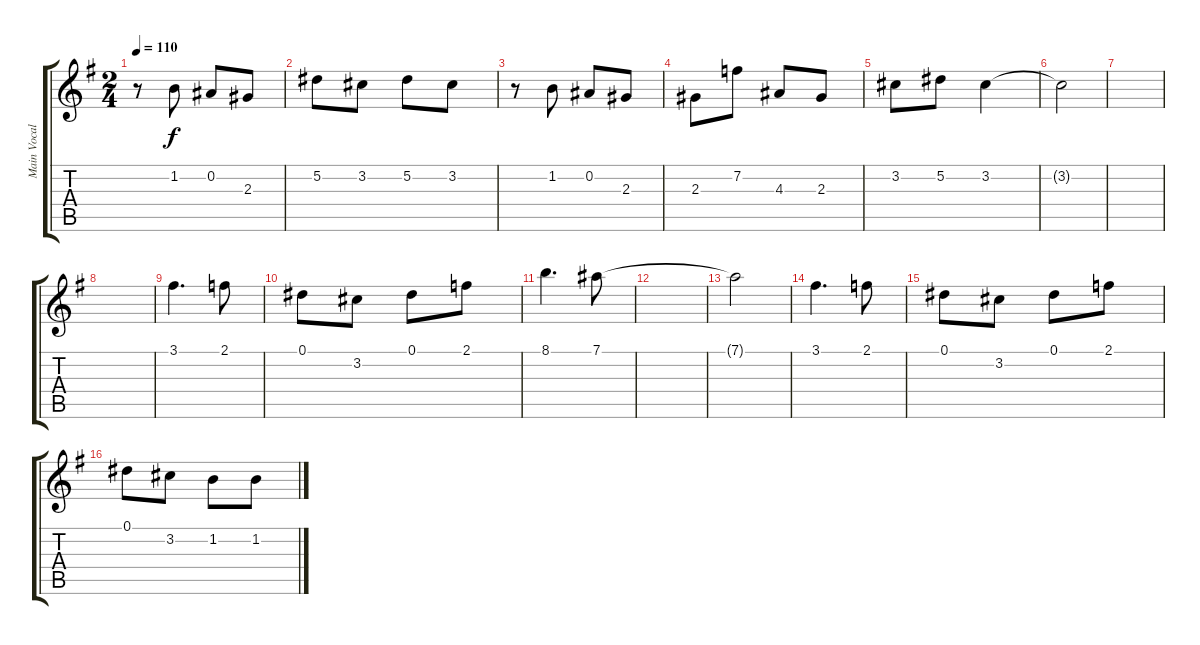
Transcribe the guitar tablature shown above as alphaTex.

\track ("Main Vocals" "Main Vocal") {instrument overdrivenguitar}
\staff {score tabs}
\tuning (Eb4 Bb3 Gb3 Db3 Ab2 Eb2) {hide}
\ts (2 4)
\tempo 110
\clef g2
\ks g
r.8{dy f} 1.2.8 0.2.8 2.3.8 |
5.2.8 3.2.8 5.2.8 3.2.8 |
r.8 1.2.8 0.2.8 2.3.8 |
2.3.8 7.2.8 4.3.8 2.3.8 |
3.2.8 5.2.8 3.2.4 |
3.2{t}.2 |
|
|
3.1.4{d} 2.1.8 |
0.1.8 3.2.8 0.1.8 2.1.8 |
8.1.4{d} 7.1.8 |
|
7.1{t}.2 |
3.1.4{d} 2.1.8 |
0.1.8 3.2.8 0.1.8 2.1.8 |
0.1.8 3.2.8 1.2.8 1.2.8
